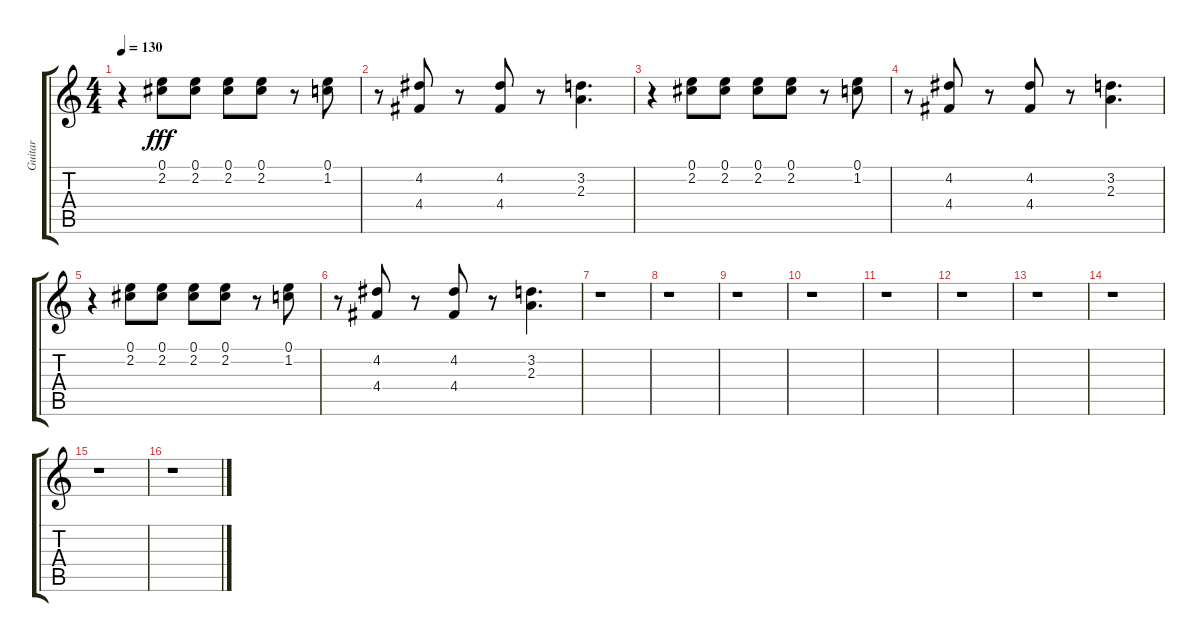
\track ("Guitar" "Guitar") {instrument acousticguitarnylon}
\staff {score tabs}
\tuning (E4 B3 G3 D3 A2 E2) {hide}
\ts (4 4)
\tempo 130
\clef g2
\ks c
r.4{dy fff} (0.1 2.2).8 (0.1 2.2).8 (0.1 2.2).8 (0.1 2.2).8 r.8 (0.1 1.2).8 |
r.8 (4.2 4.4).8 r.8 (4.2 4.4).8 r.8 (3.2 2.3).4{d} |
r.4 (0.1 2.2).8 (0.1 2.2).8 (0.1 2.2).8 (0.1 2.2).8 r.8 (0.1 1.2).8 |
r.8 (4.2 4.4).8 r.8 (4.2 4.4).8 r.8 (3.2 2.3).4{d} |
r.4 (0.1 2.2).8 (0.1 2.2).8 (0.1 2.2).8 (0.1 2.2).8 r.8 (0.1 1.2).8 |
r.8 (4.2 4.4).8 r.8 (4.2 4.4).8 r.8 (3.2 2.3).4{d} |
r.1 |
r.1 |
r.1 |
r.1 |
r.1 |
r.1 |
r.1 |
r.1 |
r.1 |
r.1
